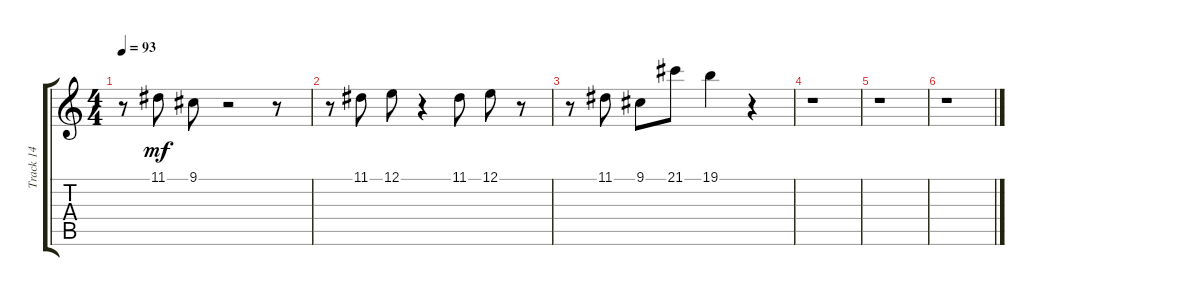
\track ("Track 14" "Track 14") {instrument flute}
\staff {score tabs}
\tuning (E4 B3 G3 D3 A2 E2) {hide}
\ts (4 4)
\tempo 93
\clef g2
\ks c
r.8{dy mf} 11.1.8 9.1.8 r.2 r.8 |
r.8 11.1.8 12.1.8 r.4 11.1.8 12.1.8 r.8 |
r.8 11.1.8 9.1.8 21.1.8 19.1.4 r.4 |
r.1 |
r.1 |
r.1
